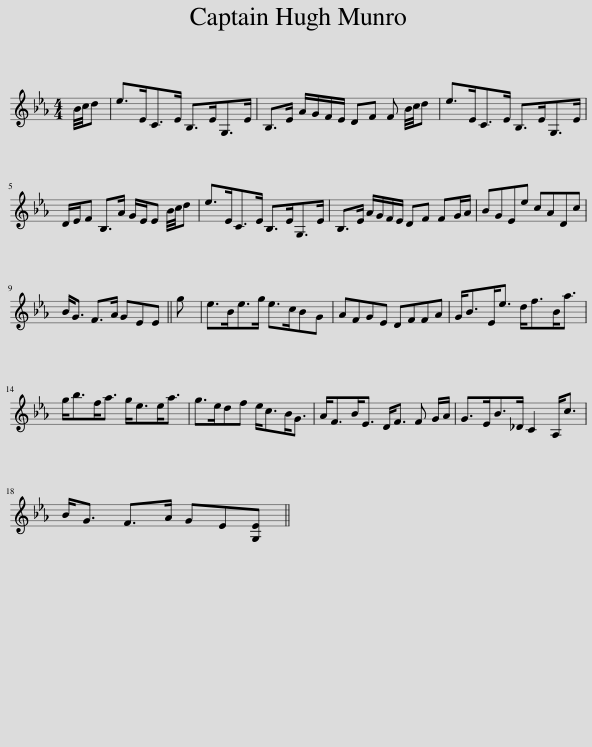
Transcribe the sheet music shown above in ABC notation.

X:1
L:1/8
M:4/4
I:linebreak $
K:Eb
V:1 treble
V:1
 B/4c/4d | e>EC>E B,>EG,>E | B,>E A/G/F/E/ DF F B/4c/4d | e>EC>E B,>EG,>E |$ D/E/F B,>A G/E/E B/4c/4d | %5
 e>EC>E B,>EG,>E | B,>E A/G/F/E/ DF FG/A/ | BGEe cADc |$ B<G F>A GEE || g | %10
 e>Be>g e>cBG | AFGE DFFA | G<BE<e d<fB<a |$ g<bf<a g<ee<a | g>edf e<cB<G | %15
 A<FB<E D<F F G/A/ | G>EB>_D C2 A,<c |$ B<G F>A GE[G,E] || %18
